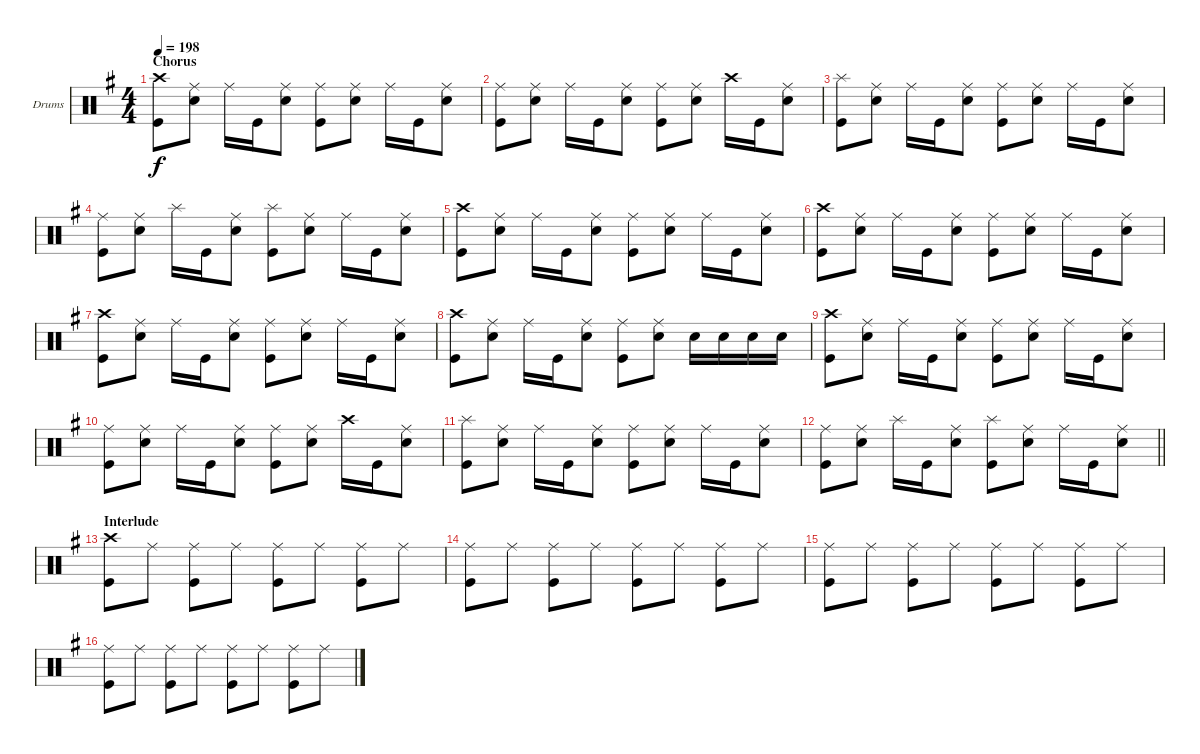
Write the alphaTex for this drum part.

\defaultSystemsLayout 4
\bracketExtendMode groupsimilarinstruments
\firstSystemTrackNameOrientation horizontal
\otherSystemsTrackNameOrientation horizontal
\track ("Drums" "Drums") {instrument percussion}
\staff {score}
\articulation defaults
\ts (4 4)
\section ("" "Chorus")
\tempo 198
\clef neutral
\ks g
("Kick (hit)" "Crash high (hit)").8{dy f} ("Snare (hit) 2" "Ride (middle)").8 "Ride (middle)".16 "Kick (hit)".16 ("Snare (hit) 2" "Ride (middle)").8 ("Kick (hit)" "Ride (middle)").8 ("Snare (hit) 2" "Ride (middle)").8 "Ride (middle)".16 "Kick (hit)".16 ("Snare (hit) 2" "Ride (middle)").8 |
("Kick (hit)" "Ride (middle)").8 ("Snare (hit) 2" "Ride (middle)").8 "Ride (middle)".16 "Kick (hit)".16 ("Snare (hit) 2" "Ride (middle)").8 ("Kick (hit)" "Ride (middle)").8 ("Snare (hit) 2" "Ride (middle)").8 "Crash high (hit)".16 "Kick (hit)".16 ("Snare (hit) 2" "Ride (middle)").8 |
("Kick (hit)" "Splash (hit)").8 ("Snare (hit) 2" "Ride (middle)").8 "Ride (middle)".16 "Kick (hit)".16 ("Snare (hit) 2" "Ride (middle)").8 ("Kick (hit)" "Ride (middle)").8 ("Snare (hit) 2" "Ride (middle)").8 "Ride (middle)".16 "Kick (hit)".16 ("Snare (hit) 2" "Ride (middle)").8 |
("Kick (hit)" "Ride (middle)").8 ("Snare (hit) 2" "Ride (middle)").8 "Splash (hit)".16 "Kick (hit)".16 ("Snare (hit) 2" "Ride (middle)").8 ("Kick (hit)" "Splash (hit)").8 ("Snare (hit) 2" "Ride (middle)").8 "Ride (middle)".16 "Kick (hit)".16 ("Snare (hit) 2" "Ride (middle)").8 |
("Kick (hit)" "Crash high (hit)").8 ("Snare (hit) 2" "Ride (middle)").8 "Ride (middle)".16 "Kick (hit)".16 ("Snare (hit) 2" "Ride (middle)").8 ("Kick (hit)" "Ride (middle)").8 ("Snare (hit) 2" "Ride (middle)").8 "Ride (middle)".16 "Kick (hit)".16 ("Snare (hit) 2" "Ride (middle)").8 |
("Kick (hit)" "Crash high (hit)").8 ("Snare (hit) 2" "Ride (middle)").8 "Ride (middle)".16 "Kick (hit)".16 ("Snare (hit) 2" "Ride (middle)").8 ("Kick (hit)" "Ride (middle)").8 ("Snare (hit) 2" "Ride (middle)").8 "Ride (middle)".16 "Kick (hit)".16 ("Snare (hit) 2" "Ride (middle)").8 |
("Kick (hit)" "Crash high (hit)").8 ("Snare (hit) 2" "Ride (middle)").8 "Ride (middle)".16 "Kick (hit)".16 ("Snare (hit) 2" "Ride (middle)").8 ("Kick (hit)" "Ride (middle)").8 ("Snare (hit) 2" "Ride (middle)").8 "Ride (middle)".16 "Kick (hit)".16 ("Snare (hit) 2" "Ride (middle)").8 |
("Kick (hit)" "Crash high (hit)").8 ("Snare (hit) 2" "Ride (middle)").8 "Ride (middle)".16 "Kick (hit)".16 ("Snare (hit) 2" "Ride (middle)").8 ("Kick (hit)" "Ride (middle)").8 ("Snare (hit) 2" "Ride (middle)").8 "Snare (hit) 2".16 "Snare (hit) 2".16 "Snare (hit) 2".16 "Snare (hit) 2".16 |
("Kick (hit)" "Crash high (hit)").8 ("Snare (hit) 2" "Ride (middle)").8 "Ride (middle)".16 "Kick (hit)".16 ("Snare (hit) 2" "Ride (middle)").8 ("Kick (hit)" "Ride (middle)").8 ("Snare (hit) 2" "Ride (middle)").8 "Ride (middle)".16 "Kick (hit)".16 ("Snare (hit) 2" "Ride (middle)").8 |
("Kick (hit)" "Ride (middle)").8 ("Snare (hit) 2" "Ride (middle)").8 "Ride (middle)".16 "Kick (hit)".16 ("Snare (hit) 2" "Ride (middle)").8 ("Kick (hit)" "Ride (middle)").8 ("Snare (hit) 2" "Ride (middle)").8 "Crash high (hit)".16 "Kick (hit)".16 ("Snare (hit) 2" "Ride (middle)").8 |
("Kick (hit)" "Splash (hit)").8 ("Snare (hit) 2" "Ride (middle)").8 "Ride (middle)".16 "Kick (hit)".16 ("Snare (hit) 2" "Ride (middle)").8 ("Kick (hit)" "Ride (middle)").8 ("Snare (hit) 2" "Ride (middle)").8 "Ride (middle)".16 "Kick (hit)".16 ("Snare (hit) 2" "Ride (middle)").8 |
\barLineRight lightlight
("Kick (hit)" "Ride (middle)").8 ("Snare (hit) 2" "Ride (middle)").8 "Splash (hit)".16 "Kick (hit)".16 ("Snare (hit) 2" "Ride (middle)").8 ("Kick (hit)" "Splash (hit)").8 ("Snare (hit) 2" "Ride (middle)").8 "Ride (middle)".16 "Kick (hit)".16 ("Snare (hit) 2" "Ride (middle)").8 |
\section ("" "Interlude")
("Kick (hit)" "Crash high (hit)").8 "Ride (middle)".8 ("Ride (middle)" "Kick (hit)").8 "Ride (middle)".8 ("Ride (middle)" "Kick (hit)").8 "Ride (middle)".8 ("Ride (middle)" "Kick (hit)").8 "Ride (middle)".8 |
("Ride (middle)" "Kick (hit)").8 "Ride (middle)".8 ("Ride (middle)" "Kick (hit)").8 "Ride (middle)".8 ("Ride (middle)" "Kick (hit)").8 "Ride (middle)".8 ("Ride (middle)" "Kick (hit)").8 "Ride (middle)".8 |
("Ride (middle)" "Kick (hit)").8 "Ride (middle)".8 ("Ride (middle)" "Kick (hit)").8 "Ride (middle)".8 ("Ride (middle)" "Kick (hit)").8 "Ride (middle)".8 ("Ride (middle)" "Kick (hit)").8 "Ride (middle)".8 |
("Ride (middle)" "Kick (hit)").8 "Ride (middle)".8 ("Ride (middle)" "Kick (hit)").8 "Ride (middle)".8 ("Ride (middle)" "Kick (hit)").8 "Ride (middle)".8 ("Ride (middle)" "Kick (hit)").8 "Ride (middle)".8
